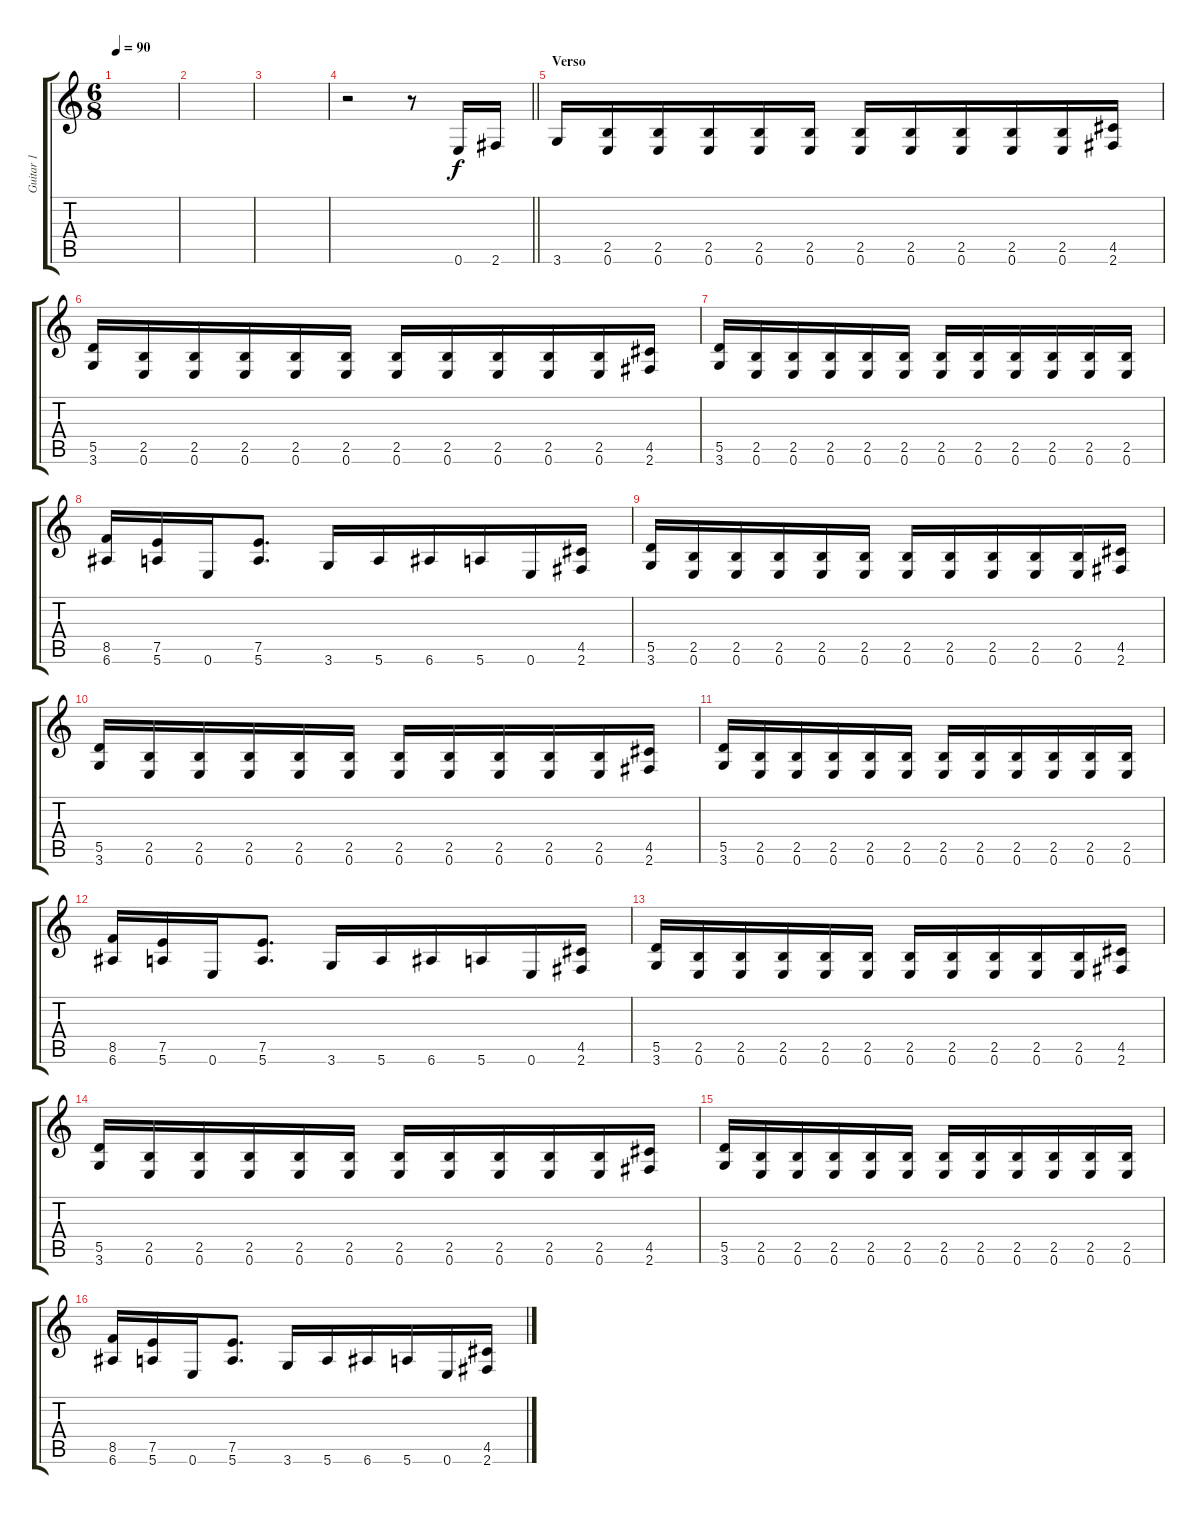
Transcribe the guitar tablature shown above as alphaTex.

\track ("Guitar 1" "Guitar 1") {instrument overdrivenguitar}
\staff {score tabs}
\tuning (E4 B3 G3 D3 A2 E2) {hide}
\ts (6 8)
\section ("" "")
\tempo 90
\clef g2
\ks c
|
|
|
\barLineRight lightlight
r.2 r.8 0.6.16 2.6.16 |
\section ("" "Verso")
3.6.16 (2.5 0.6).16 (2.5 0.6).16 (2.5 0.6).16 (2.5 0.6).16 (2.5 0.6).16 (2.5 0.6).16 (2.5 0.6).16 (2.5 0.6).16 (2.5 0.6).16 (2.5 0.6).16 (4.5 2.6).16 |
(5.5 3.6).16 (2.5 0.6).16 (2.5 0.6).16 (2.5 0.6).16 (2.5 0.6).16 (2.5 0.6).16 (2.5 0.6).16 (2.5 0.6).16 (2.5 0.6).16 (2.5 0.6).16 (2.5 0.6).16 (4.5 2.6).16 |
(5.5 3.6).16 (2.5 0.6).16 (2.5 0.6).16 (2.5 0.6).16 (2.5 0.6).16 (2.5 0.6).16 (2.5 0.6).16 (2.5 0.6).16 (2.5 0.6).16 (2.5 0.6).16 (2.5 0.6).16 (2.5 0.6).16 |
(8.5 6.6).16 (7.5 5.6).16 0.6.16 (7.5 5.6).8{d} 3.6.16 5.6.16 6.6.16 5.6.16 0.6.16 (4.5 2.6).16 |
(5.5 3.6).16 (2.5 0.6).16 (2.5 0.6).16 (2.5 0.6).16 (2.5 0.6).16 (2.5 0.6).16 (2.5 0.6).16 (2.5 0.6).16 (2.5 0.6).16 (2.5 0.6).16 (2.5 0.6).16 (4.5 2.6).16 |
(5.5 3.6).16 (2.5 0.6).16 (2.5 0.6).16 (2.5 0.6).16 (2.5 0.6).16 (2.5 0.6).16 (2.5 0.6).16 (2.5 0.6).16 (2.5 0.6).16 (2.5 0.6).16 (2.5 0.6).16 (4.5 2.6).16 |
(5.5 3.6).16 (2.5 0.6).16 (2.5 0.6).16 (2.5 0.6).16 (2.5 0.6).16 (2.5 0.6).16 (2.5 0.6).16 (2.5 0.6).16 (2.5 0.6).16 (2.5 0.6).16 (2.5 0.6).16 (2.5 0.6).16 |
(8.5 6.6).16 (7.5 5.6).16 0.6.16 (7.5 5.6).8{d} 3.6.16 5.6.16 6.6.16 5.6.16 0.6.16 (4.5 2.6).16 |
(5.5 3.6).16 (2.5 0.6).16 (2.5 0.6).16 (2.5 0.6).16 (2.5 0.6).16 (2.5 0.6).16 (2.5 0.6).16 (2.5 0.6).16 (2.5 0.6).16 (2.5 0.6).16 (2.5 0.6).16 (4.5 2.6).16 |
(5.5 3.6).16 (2.5 0.6).16 (2.5 0.6).16 (2.5 0.6).16 (2.5 0.6).16 (2.5 0.6).16 (2.5 0.6).16 (2.5 0.6).16 (2.5 0.6).16 (2.5 0.6).16 (2.5 0.6).16 (4.5 2.6).16 |
(5.5 3.6).16 (2.5 0.6).16 (2.5 0.6).16 (2.5 0.6).16 (2.5 0.6).16 (2.5 0.6).16 (2.5 0.6).16 (2.5 0.6).16 (2.5 0.6).16 (2.5 0.6).16 (2.5 0.6).16 (2.5 0.6).16 |
(8.5 6.6).16 (7.5 5.6).16 0.6.16 (7.5 5.6).8{d} 3.6.16 5.6.16 6.6.16 5.6.16 0.6.16 (4.5 2.6).16
